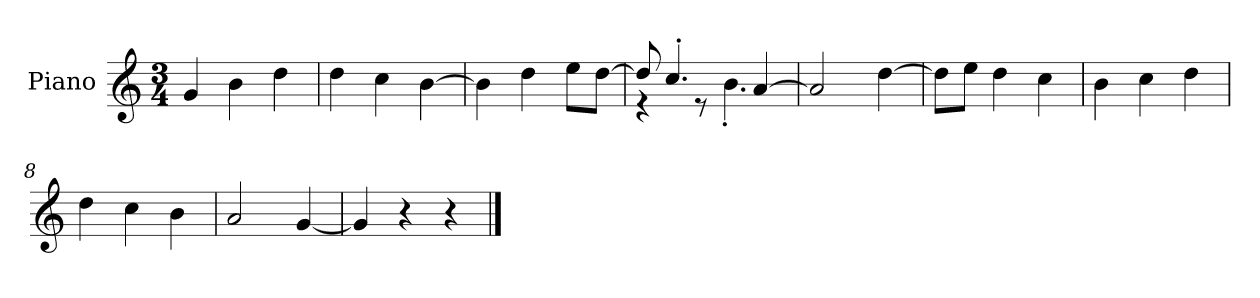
**kern
*part1
*staff1
*I"Piano
*I'P-no
*clefG2
*k[]
*M3/4
*MM176
=1
4g/
4b\
4dd\
=2
4dd\
4cc\
[4b\
=3
4b\]
4dd\
8ee\L
[8dd\J
=4
*^
8dd/]	4r
4.cc'/	.
.	8r
.	4.b'\
[4a/	.
*v	*v
=5
2a/]
[4dd\
=6
8dd\L]
8ee\J
4dd\
4cc\
=7
4b\
4cc\
4dd\
=8
4dd\
4cc\
4b\
=9
2a/
[4g/
=10
4g/]
4r
4r
==
*-
